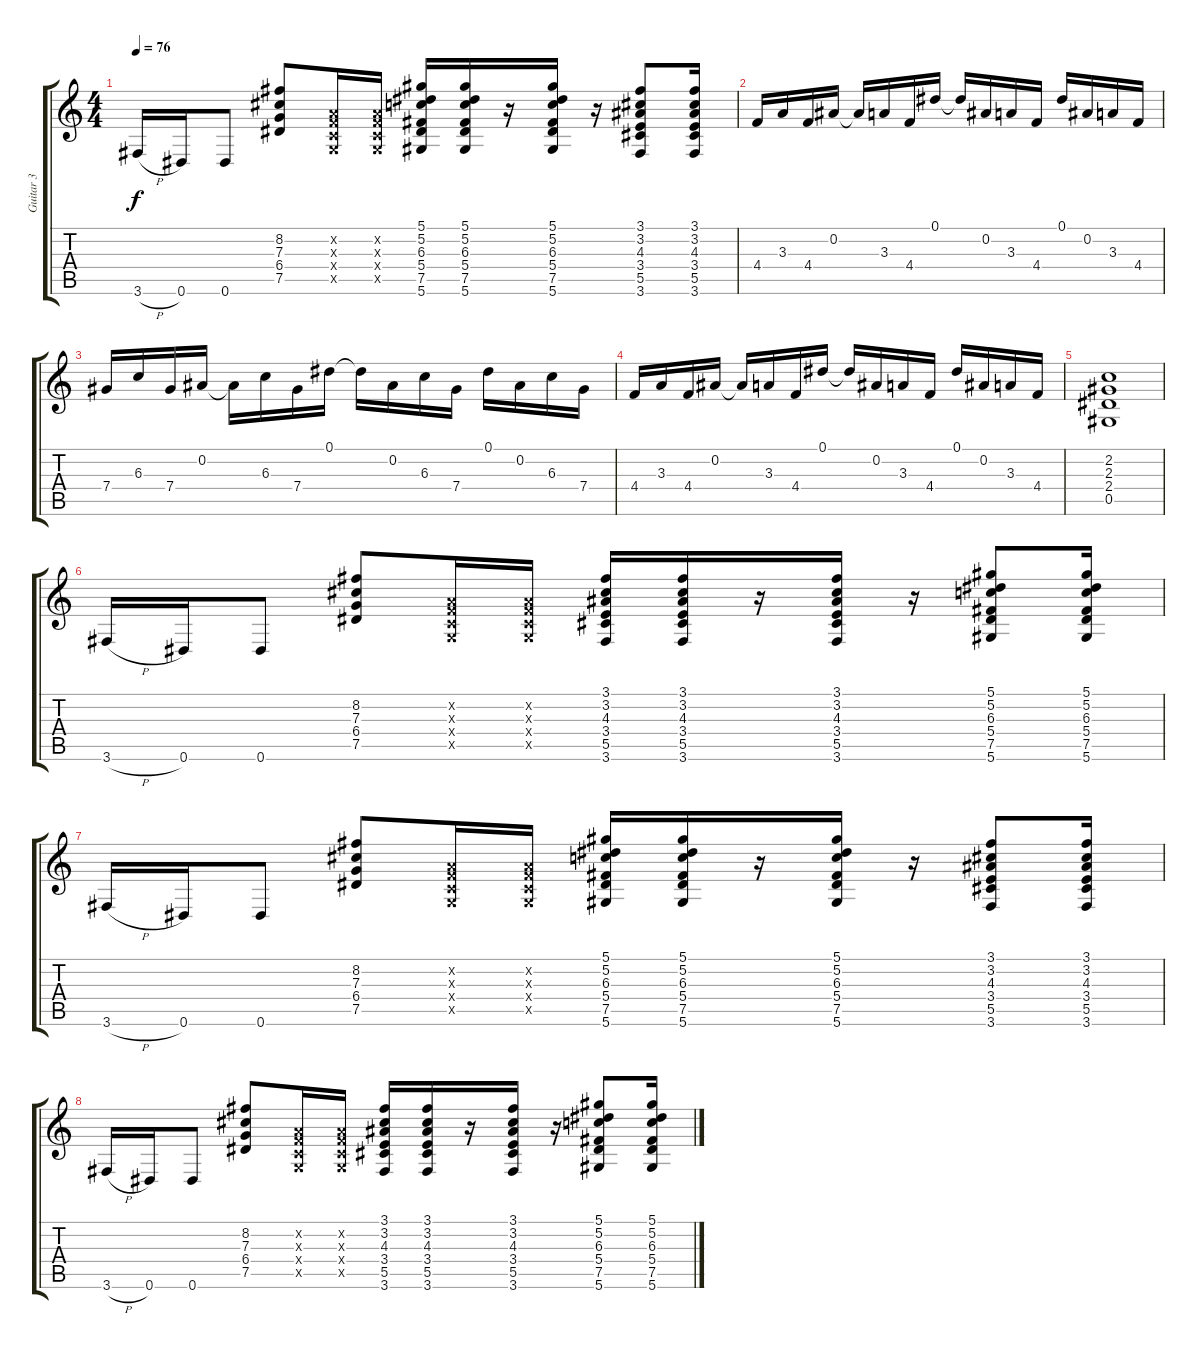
\track ("Guitar 3" "Guitar 3") {instrument overdrivenguitar}
\staff {score tabs}
\tuning (Eb4 Bb3 Gb3 Db3 Ab2 Eb2) {hide}
\ts (4 4)
\tempo 76
\clef g2
\ks c
3.6{h}.16{dy f} 0.6.16 0.6.8 (8.2 7.3 6.4 7.5).8 (-1.2{x} -1.3{x} -1.4{x} -1.5{x}).16 (-1.2{x} -1.3{x} -1.4{x} -1.5{x}).16 (5.1 5.2 6.3 5.4 7.5 5.6).16 (5.1 5.2 6.3 5.4 7.5 5.6).16 r.16 (5.1 5.2 6.3 5.4 7.5 5.6).16 r.16 (3.1 3.2 4.3 3.4 5.5 3.6).8 (3.1 3.2 4.3 3.4 5.5 3.6).16 |
4.4.16 3.3.16 4.4.16 0.2.16 0.2{t}.16 3.3.16 4.4.16 0.1.16 0.1{t}.16 0.2.16 3.3.16 4.4.16 0.1.16 0.2.16 3.3.16 4.4.16 |
7.4.16 6.3.16 7.4.16 0.2.16 0.2{t}.16 6.3.16 7.4.16 0.1.16 0.1{t}.16 0.2.16 6.3.16 7.4.16 0.1.16 0.2.16 6.3.16 7.4.16 |
4.4.16 3.3.16 4.4.16 0.2.16 0.2{t}.16 3.3.16 4.4.16 0.1.16 0.1{t}.16 0.2.16 3.3.16 4.4.16 0.1.16 0.2.16 3.3.16 4.4.16 |
(2.2 2.3 2.4 0.5).1 |
3.6{h}.16 0.6.16 0.6.8 (8.2 7.3 6.4 7.5).8 (-1.2{x} -1.3{x} -1.4{x} -1.5{x}).16 (-1.2{x} -1.3{x} -1.4{x} -1.5{x}).16 (3.1 3.2 4.3 3.4 5.5 3.6).16 (3.1 3.2 4.3 3.4 5.5 3.6).16 r.16 (3.1 3.2 4.3 3.4 5.5 3.6).16 r.16 (5.1 5.2 6.3 5.4 7.5 5.6).8 (5.1 5.2 6.3 5.4 7.5 5.6).16 |
3.6{h}.16 0.6.16 0.6.8 (8.2 7.3 6.4 7.5).8 (-1.2{x} -1.3{x} -1.4{x} -1.5{x}).16 (-1.2{x} -1.3{x} -1.4{x} -1.5{x}).16 (5.1 5.2 6.3 5.4 7.5 5.6).16 (5.1 5.2 6.3 5.4 7.5 5.6).16 r.16 (5.1 5.2 6.3 5.4 7.5 5.6).16 r.16 (3.1 3.2 4.3 3.4 5.5 3.6).8 (3.1 3.2 4.3 3.4 5.5 3.6).16 |
3.6{h}.16 0.6.16 0.6.8 (8.2 7.3 6.4 7.5).8 (-1.2{x} -1.3{x} -1.4{x} -1.5{x}).16 (-1.2{x} -1.3{x} -1.4{x} -1.5{x}).16 (3.1 3.2 4.3 3.4 5.5 3.6).16 (3.1 3.2 4.3 3.4 5.5 3.6).16 r.16 (3.1 3.2 4.3 3.4 5.5 3.6).16 r.16 (5.1 5.2 6.3 5.4 7.5 5.6).8 (5.1 5.2 6.3 5.4 7.5 5.6).16
